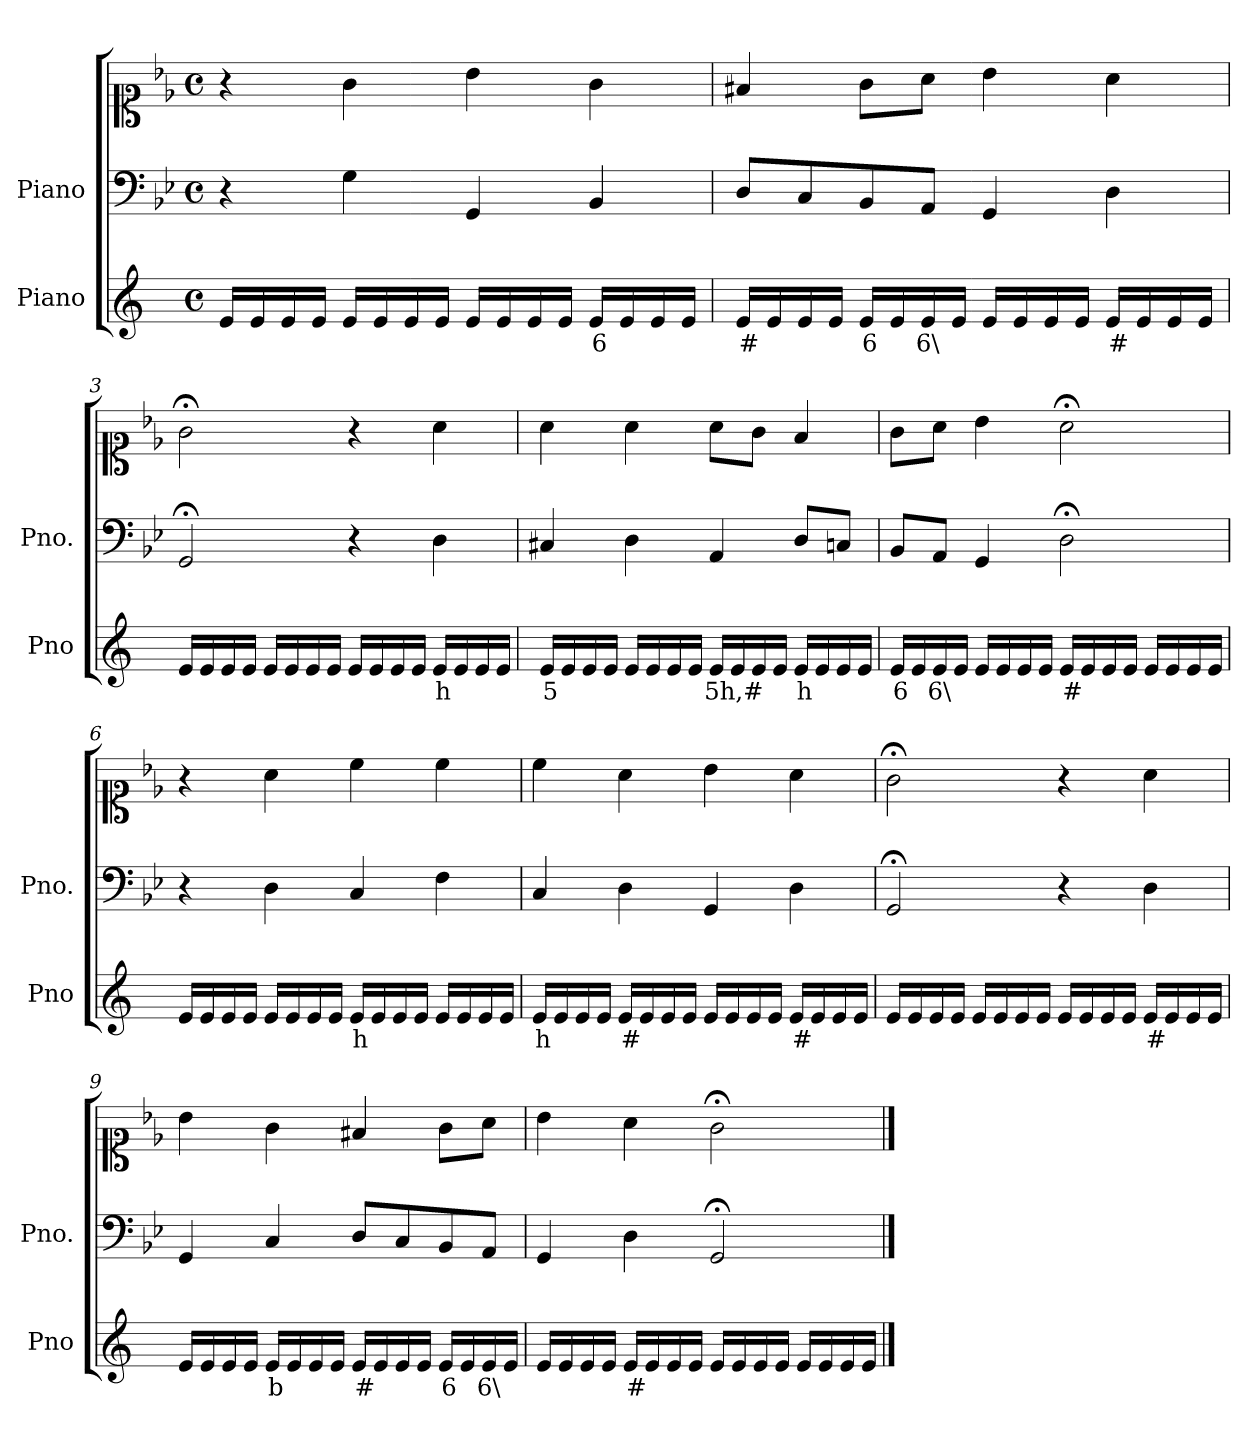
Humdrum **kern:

**kern	**text	**kern	**kern
*part2	*part2	*part1	*part1
*staff3	*staff3	*staff2	*staff1
*I"Piano	*	*I"Piano	*
*I'Pno	*	*I'Pno.	*
*clefG2	*	*clefF4	*clefC1
*k[]	*	*k[b-e-]	*k[b-e-]
*M4/4	*	*M4/4	*M4/4
*met(c)	*	*met(c)	*met(c)
=1	=1	=1	=1
16e/LL	.	4r	4r
16e/	.	.	.
16e/	.	.	.
16e/JJ	.	.	.
16e/LL	.	4G\	4g\
16e/	.	.	.
16e/	.	.	.
16e/JJ	.	.	.
16e/LL	.	4GG/	4b-\
16e/	.	.	.
16e/	.	.	.
16e/JJ	.	.	.
!	!LO:LY:b	!	!
16e/LL	6	4BB-/	4g\
16e/	.	.	.
16e/	.	.	.
16e/JJ	.	.	.
=2	=2	=2	=2
!	!LO:LY:b	!	!
16e/LL	#	8D/L	4f#X/
16e/	.	.	.
!	!LO:LY:b	!	!
16e/	_	8C/	.
16e/JJ	.	.	.
!	!LO:LY:b	!	!
16e/LL	6	8BB-/	8g\L
16e/	.	.	.
!	!LO:LY:b	!	!
16e/	6\	8AA/J	8a\J
16e/JJ	.	.	.
16e/LL	.	4GG/	4b-\
16e/	.	.	.
16e/	.	.	.
16e/JJ	.	.	.
!	!LO:LY:b	!	!
16e/LL	#	4D\	4a\
16e/	.	.	.
16e/	.	.	.
16e/JJ	.	.	.
=3	=3	=3	=3
16e/LL	.	2GG;</	2g;<\
16e/	.	.	.
16e/	.	.	.
16e/JJ	.	.	.
16e/LL	.	.	.
16e/	.	.	.
16e/	.	.	.
16e/JJ	.	.	.
16e/LL	.	4r	4r
16e/	.	.	.
16e/	.	.	.
16e/JJ	.	.	.
!	!LO:LY:b	!	!
16e/LL	h	4D\	4a\
16e/	.	.	.
16e/	.	.	.
16e/JJ	.	.	.
=4	=4	=4	=4
!	!LO:LY:b	!	!
16e/LL	5	4C#X/	4a\
16e/	.	.	.
16e/	.	.	.
16e/JJ	.	.	.
16e/LL	.	4D\	4a\
16e/	.	.	.
16e/	.	.	.
16e/JJ	.	.	.
!	!LO:LY:b	!	!
16e/LL	5h,#	4AA/	8a\L
16e/	.	.	.
16e/	.	.	8g\J
16e/JJ	.	.	.
!	!LO:LY:b	!	!
16e/LL	h	8D/L	4f/
16e/	.	.	.
!	!LO:LY:b	!	!
16e/	_	8Cn/J	.
16e/JJ	.	.	.
=5	=5	=5	=5
!	!LO:LY:b	!	!
16e/LL	6	8BB-/L	8g\L
16e/	.	.	.
!	!LO:LY:b	!	!
16e/	6\	8AA/J	8a\J
16e/JJ	.	.	.
16e/LL	.	4GG/	4b-\
16e/	.	.	.
16e/	.	.	.
16e/JJ	.	.	.
!	!LO:LY:b	!	!
16e/LL	#	2D;<\	2a;<\
16e/	.	.	.
16e/	.	.	.
16e/JJ	.	.	.
16e/LL	.	.	.
16e/	.	.	.
16e/	.	.	.
16e/JJ	.	.	.
=6	=6	=6	=6
16e/LL	.	4r	4r
16e/	.	.	.
16e/	.	.	.
16e/JJ	.	.	.
16e/LL	.	4D\	4a\
16e/	.	.	.
16e/	.	.	.
16e/JJ	.	.	.
!	!LO:LY:b	!	!
16e/LL	h	4C/	4cc\
16e/	.	.	.
16e/	.	.	.
16e/JJ	.	.	.
16e/LL	.	4F\	4cc\
16e/	.	.	.
16e/	.	.	.
16e/JJ	.	.	.
=7	=7	=7	=7
!	!LO:LY:b	!	!
16e/LL	h	4C/	4cc\
16e/	.	.	.
16e/	.	.	.
16e/JJ	.	.	.
!	!LO:LY:b	!	!
16e/LL	#	4D\	4a\
16e/	.	.	.
16e/	.	.	.
16e/JJ	.	.	.
16e/LL	.	4GG/	4b-\
16e/	.	.	.
16e/	.	.	.
16e/JJ	.	.	.
!	!LO:LY:b	!	!
16e/LL	#	4D\	4a\
16e/	.	.	.
16e/	.	.	.
16e/JJ	.	.	.
=8	=8	=8	=8
16e/LL	.	2GG;</	2g;<\
16e/	.	.	.
16e/	.	.	.
16e/JJ	.	.	.
16e/LL	.	.	.
16e/	.	.	.
16e/	.	.	.
16e/JJ	.	.	.
16e/LL	.	4r	4r
16e/	.	.	.
16e/	.	.	.
16e/JJ	.	.	.
!	!LO:LY:b	!	!
16e/LL	#	4D\	4a\
16e/	.	.	.
16e/	.	.	.
16e/JJ	.	.	.
=9	=9	=9	=9
16e/LL	.	4GG/	4b-\
16e/	.	.	.
16e/	.	.	.
16e/JJ	.	.	.
!	!LO:LY:b	!	!
16e/LL	b	4C/	4g\
16e/	.	.	.
16e/	.	.	.
16e/JJ	.	.	.
!	!LO:LY:b	!	!
16e/LL	#	8D/L	4f#X/
16e/	.	.	.
!	!LO:LY:b	!	!
16e/	_	8C/	.
16e/JJ	.	.	.
!	!LO:LY:b	!	!
16e/LL	6	8BB-/	8g\L
16e/	.	.	.
!	!LO:LY:b	!	!
16e/	6\	8AA/J	8a\J
16e/JJ	.	.	.
=10	=10	=10	=10
16e/LL	.	4GG/	4b-\
16e/	.	.	.
16e/	.	.	.
16e/JJ	.	.	.
!	!LO:LY:b	!	!
16e/LL	#	4D\	4a\
16e/	.	.	.
16e/	.	.	.
16e/JJ	.	.	.
16e/LL	.	2GG;</	2g;<\
16e/	.	.	.
16e/	.	.	.
16e/JJ	.	.	.
16e/LL	.	.	.
16e/	.	.	.
16e/	.	.	.
16e/JJ	.	.	.
==	==	==	==
*-	*-	*-	*-
